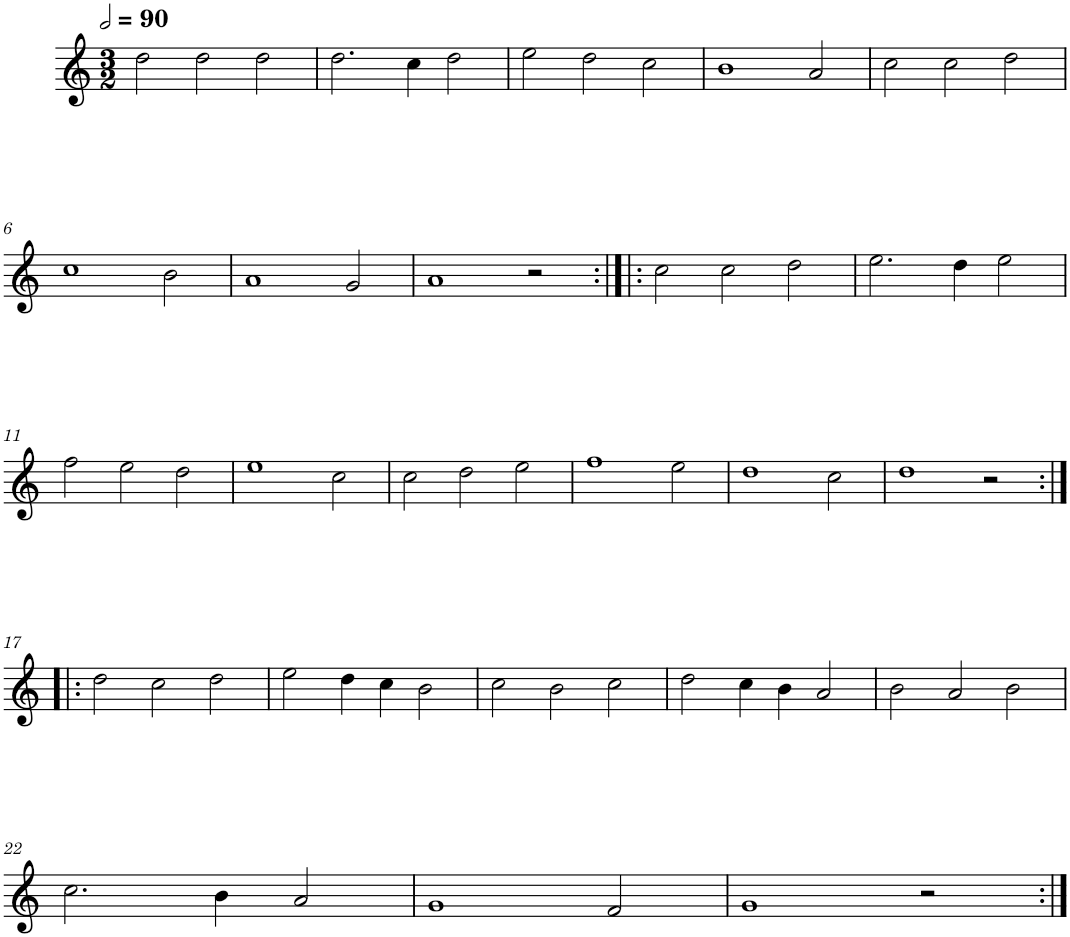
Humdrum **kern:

**kern
*part1
*staff1
*I"Quatre parties
*clefG2
*k[]
*M3/2
*MM180
=1
2dd\
2dd\
2dd\
=2
2.dd\
4cc\
2dd\
=3
2ee\
2dd\
2cc\
=4
1b
2a/
=5
2cc\
2cc\
2dd\
!!LO:LB:g=z
=6
1cc
2b\
=7
1a
2g/
=8
1a
2r
=9:|!|:
2cc\
2cc\
2dd\
=10
2.ee\
4dd\
2ee\
!!LO:LB:g=z
=11
2ff\
2ee\
2dd\
=12
1ee
2cc\
=13
2cc\
2dd\
2ee\
=14
1ff
2ee\
=15
1dd
2cc\
=16
1dd
2r
!!LO:LB:g=z
=17:|!|:
2dd\
2cc\
2dd\
=18
2ee\
4dd\
4cc\
2b\
=19
2cc\
2b\
2cc\
=20
2dd\
4cc\
4b\
2a/
=21
2b\
2a/
2b\
!!LO:LB:g=z
=22
2.cc\
4b\
2a/
=23
1g
2f/
=24
1g
2r
=:|!
*-
